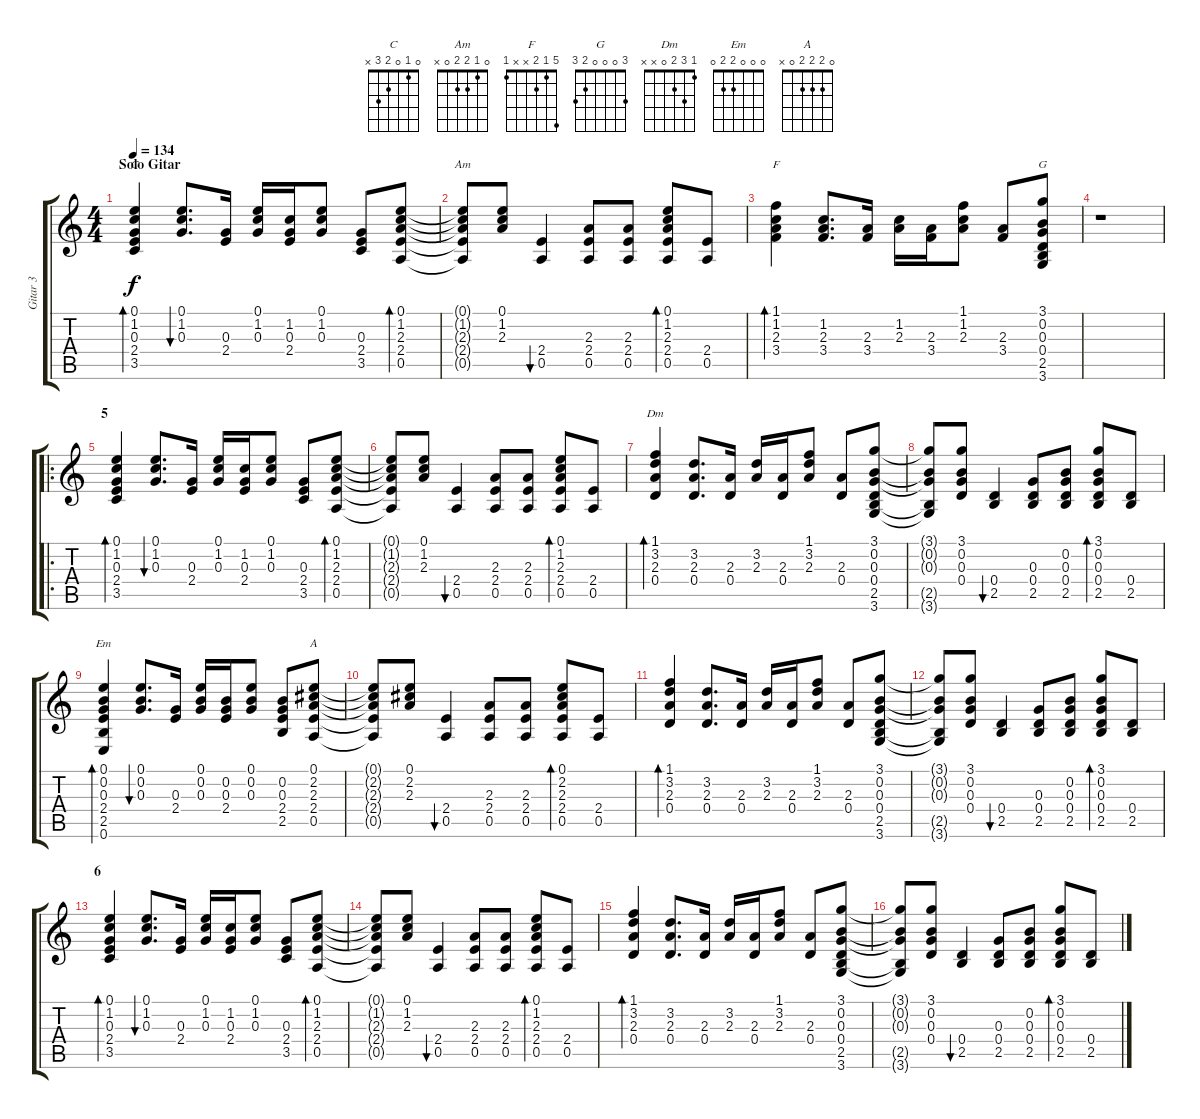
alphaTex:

\track ("Gitar 3" "Gitar 3") {instrument electricguitarclean}
\staff {score tabs}
\tuning (E4 B3 G3 D3 A2 E2) {hide}
\chord ("C" 0 1 0 2 3 x)
\chord ("Am" 0 1 2 2 0 x)
\chord ("F" 5 1 2 x x 1)
\chord ("G" 3 0 0 0 2 3)
\chord ("Dm" 1 3 2 0 x x)
\chord ("Em" 0 0 0 2 2 0)
\chord ("A" 0 2 2 2 0 x)
\ts (4 4)
\section ("" "Solo Gitar")
\tempo 134
\clef g2
\ks c
(0.1 1.2 0.3 2.4 3.5).4{bd 120 ch "C" dy f} (0.1 1.2 0.3).8{d bu 120} (0.3 2.4).16 (0.1 1.2 0.3).16 (1.2 0.3 2.4).16 (0.1 1.2 0.3).8 (0.3 2.4 3.5).8 (0.1 1.2 2.3 2.4 0.5).8{bd 120} |
(0.1{t} 1.2{t} 2.3{t} 2.4{t} 0.5{t}).8{ch "Am"} (0.1 1.2 2.3).8 (2.4 0.5).4{bu 120} (2.3 2.4 0.5).8 (2.3 2.4 0.5).8 (0.1 1.2 2.3 2.4 0.5).8{bd 120} (2.4 0.5).8 |
(1.1 1.2 2.3 3.4).4{bd 120 ch "F"} (1.2 2.3 3.4).8{d} (2.3 3.4).16 (1.2 2.3).16 (2.3 3.4).16 (1.1 1.2 2.3).8 (2.3 3.4).8 (3.1 0.2 0.3 0.4 2.5 3.6).8{ch "G"} |
r.1 |
\ro
\section ("" "5")
(0.1 1.2 0.3 2.4 3.5).4{bd 120} (0.1 1.2 0.3).8{d bu 120} (0.3 2.4).16 (0.1 1.2 0.3).16 (1.2 0.3 2.4).16 (0.1 1.2 0.3).8 (0.3 2.4 3.5).8 (0.1 1.2 2.3 2.4 0.5).8{bd 120} |
(0.1{t} 1.2{t} 2.3{t} 2.4{t} 0.5{t}).8 (0.1 1.2 2.3).8 (2.4 0.5).4{bu 120} (2.3 2.4 0.5).8 (2.3 2.4 0.5).8 (0.1 1.2 2.3 2.4 0.5).8{bd 120} (2.4 0.5).8 |
(1.1 3.2 2.3 0.4).4{bd 120 ch "Dm"} (3.2 2.3 0.4).8{d} (2.3 0.4).16 (3.2 2.3).16 (2.3 0.4).16 (1.1 3.2 2.3).8 (2.3 0.4).8 (3.1 0.2 0.3 0.4 2.5 3.6).8 |
(3.1{t} 0.2{t} 0.3{t} 2.5{t} 3.6{t}).8 (3.1 0.2 0.3 0.4).8 (0.4 2.5).4{bu 120} (0.3 0.4 2.5).8 (0.2 0.3 0.4 2.5).8 (3.1 0.2 0.3 0.4 2.5).8{bd 120} (0.4 2.5).8 |
(0.1 0.2 0.3 2.4 2.5 0.6).4{bd 120 ch "Em"} (0.1 0.2 0.3).8{d bu 120} (0.3 2.4).16 (0.1 0.2 0.3).16 (0.2 0.3 2.4).16 (0.1 0.2 0.3).8 (0.2 0.3 2.4 2.5).8 (0.1 2.2 2.3 2.4 0.5).8{ch "A"} |
(0.1{t} 2.2{t} 2.3{t} 2.4{t} 0.5{t}).8 (0.1 2.2 2.3).8 (2.4 0.5).4{bu 120} (2.3 2.4 0.5).8 (2.3 2.4 0.5).8 (0.1 2.2 2.3 2.4 0.5).8{bd 120} (2.4 0.5).8 |
(1.1 3.2 2.3 0.4).4{bd 120} (3.2 2.3 0.4).8{d} (2.3 0.4).16 (3.2 2.3).16 (2.3 0.4).16 (1.1 3.2 2.3).8 (2.3 0.4).8 (3.1 0.2 0.3 0.4 2.5 3.6).8 |
(3.1{t} 0.2{t} 0.3{t} 2.5{t} 3.6{t}).8 (3.1 0.2 0.3 0.4).8 (0.4 2.5).4{bu 120} (0.3 0.4 2.5).8 (0.2 0.3 0.4 2.5).8 (3.1 0.2 0.3 0.4 2.5).8{bd 120} (0.4 2.5).8 |
\section ("" "6")
(0.1 1.2 0.3 2.4 3.5).4{bd 120} (0.1 1.2 0.3).8{d bu 120} (0.3 2.4).16 (0.1 1.2 0.3).16 (1.2 0.3 2.4).16 (0.1 1.2 0.3).8 (0.3 2.4 3.5).8 (0.1 1.2 2.3 2.4 0.5).8{bd 120} |
(0.1{t} 1.2{t} 2.3{t} 2.4{t} 0.5{t}).8 (0.1 1.2 2.3).8 (2.4 0.5).4{bu 120} (2.3 2.4 0.5).8 (2.3 2.4 0.5).8 (0.1 1.2 2.3 2.4 0.5).8{bd 120} (2.4 0.5).8 |
(1.1 3.2 2.3 0.4).4{bd 120} (3.2 2.3 0.4).8{d} (2.3 0.4).16 (3.2 2.3).16 (2.3 0.4).16 (1.1 3.2 2.3).8 (2.3 0.4).8 (3.1 0.2 0.3 0.4 2.5 3.6).8 |
(3.1{t} 0.2{t} 0.3{t} 2.5{t} 3.6{t}).8 (3.1 0.2 0.3 0.4).8 (0.4 2.5).4{bu 120} (0.3 0.4 2.5).8 (0.2 0.3 0.4 2.5).8 (3.1 0.2 0.3 0.4 2.5).8{bd 120} (0.4 2.5).8
